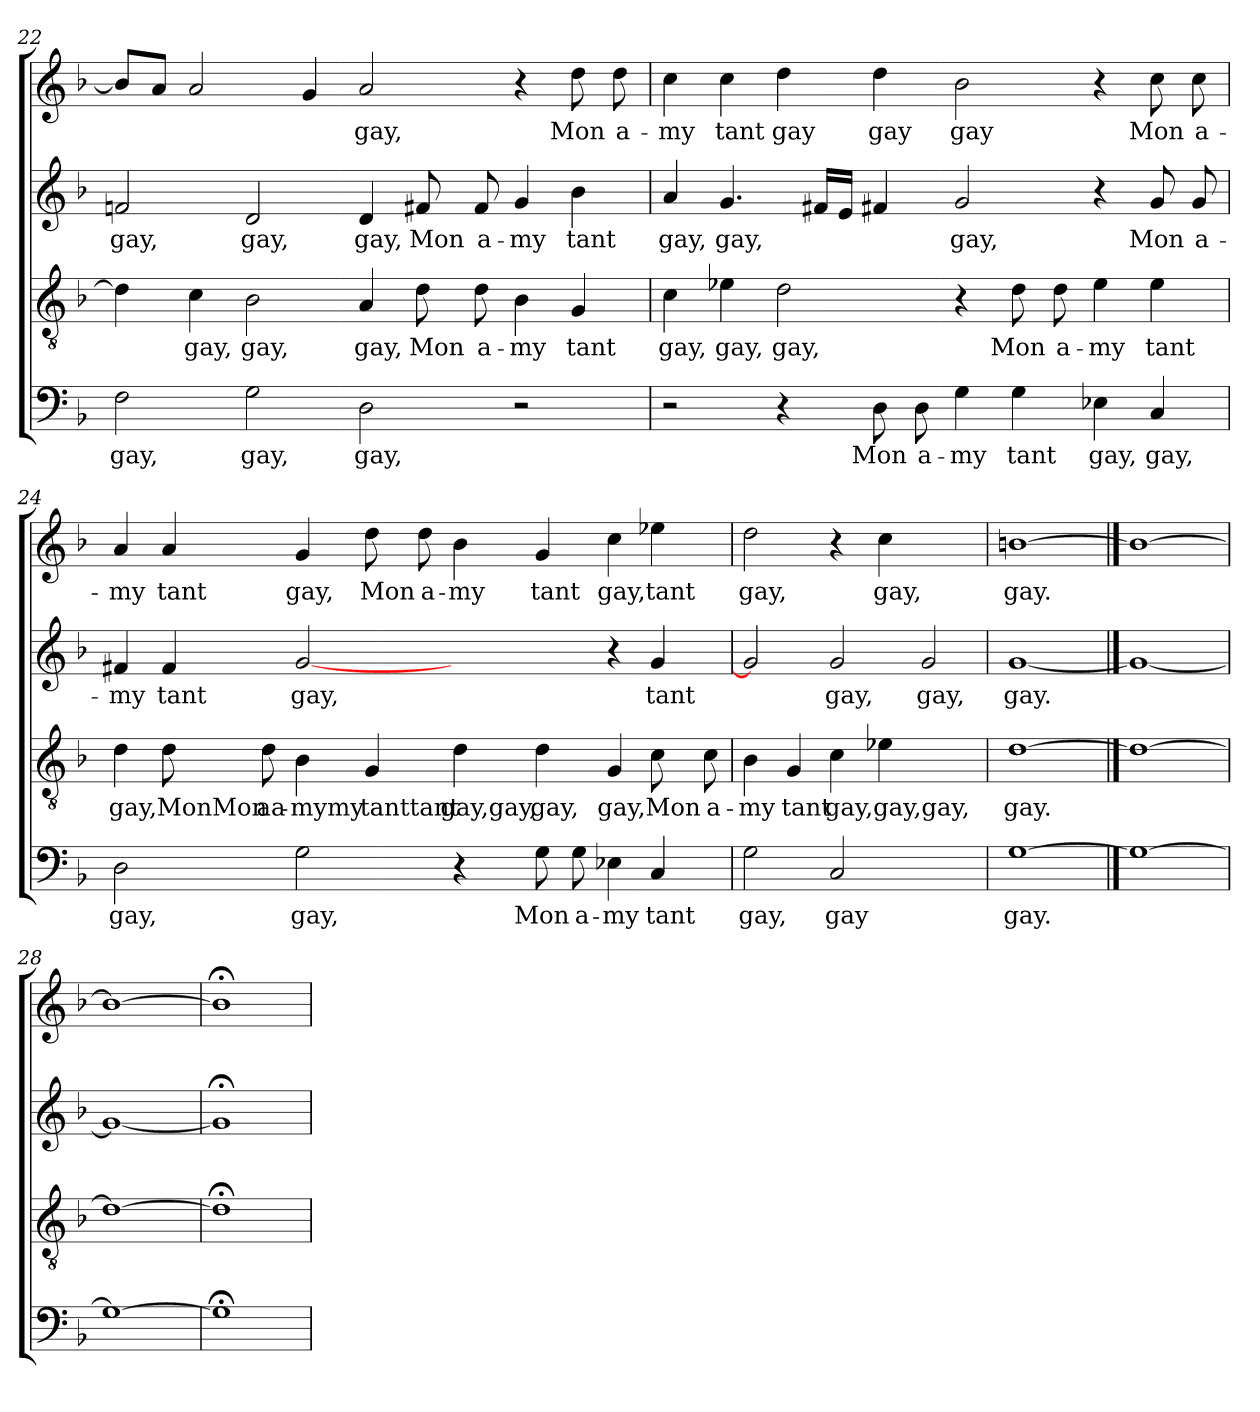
**kern	**text	**kern	**text	**kern	**text	**kern	**text
*part4	*part4	*part3	*part3	*part2	*part2	*part1	*part1
*staff4	*staff4	*staff3	*staff3	*staff2	*staff2	*staff1	*staff1
*clefF4	*	*clefGv2	*	*clefG2	*	*clefG2	*
*k[b-]	*	*k[b-]	*	*k[b-]	*	*k[b-]	*
=22	=22	=22	=22	=22	=22	=22	=22
2F	gay,	4d]	.	2fn	gay,	8b-L]	.
.	.	.	.	.	.	8aJ	.
.	.	4c	gay,	.	.	2a	.
2G	gay,	2B-	gay,	2d	gay,	.	.
.	.	.	.	.	.	4g	.
2D	gay,	4A	gay,	4d	gay,	2a	gay,
.	.	8d	Mon	8f#X	Mon	.	.
.	.	8d	a-	8f#	a-	.	.
2r	.	4B-	-my	4g	-my	4r	.
.	.	4G	tant	4b-	tant	8dd	Mon
.	.	.	.	.	.	8dd	a-
!!LO:LB:g=z
=23	=23	=23	=23	=23	=23	=23	=23
2r	.	4c	gay,	4a	gay,	4cc	-my
.	.	4e-X	gay,	4.g	gay,	4cc	tant
4r	.	2d	gay,	.	.	4dd	gay
.	.	.	.	16f#XLL	.	.	.
.	.	.	.	16eJJ	.	.	.
8D	Mon	.	.	4f#X	.	4dd	gay
8D	a-	.	.	.	.	.	.
4G	-my	4r	.	2g	gay,	2b-	gay
4G	tant	8d	Mon	.	.	.	.
.	.	8d	a-	.	.	.	.
4E-X	gay,	4e-	-my	4r	.	4r	.
4C	gay,	4e-	tant	8g	Mon	8cc	Mon
.	.	.	.	8g	a-	8cc	a-
=24	=24	=24	=24	=24	=24	=24	=24
2D	gay,	4d	gay,	4f#X	-my	4a	-my
.	.	8d	MonMon	4f#	tant	4a	tant
.	.	8d	aa-	.	.	.	.
2G	gay,	4B-	-mymy	[2g	gay,	4g	gay,
.	.	4G	tanttant	.	.	8dd	Mon
.	.	.	.	.	.	8dd	a-
4r	.	4d	gay,gay,	2ryy	.	4b-	-my
8G	Mon	4d	gay,	.	.	4g	tant
8G	a-	.	.	.	.	.	.
4E-X	-my	4G	gay,	4r	.	4cc	gay,
4C	tant	8c	Mon	4g	tant	4ee-X	tant
.	.	8c	a-	.	.	.	.
=25	=25	=25	=25	=25	=25	=25	=25
2G	gay,	4B-	-my	2g]	.	2dd	gay,
.	.	4G	tant	.	.	.	.
2C	gay	4c	gay,	2g	gay,	4r	.
.	.	4e-X	gay,gay,	.	.	4cc	gay,
2ryy	.	2ryy	.	2g	gay,	2ryy	.
=26	=26	=26	=26	=26	=26	=26	=26
[1G	gay.	[1d	gay.	[1g	gay.	[1bn	gay.
==27	==27	==27	==27	==27	==27	==27	==27
1G_	.	1d_	.	1g_	.	1b_	.
=28	=28	=28	=28	=28	=28	=28	=28
1G_	.	1d_	.	1g_	.	1b_	.
=29	=29	=29	=29	=29	=29	=29	=29
1G;<]	.	1d;<]	.	1g;<]	.	1b;<]	.
=	=	=	=	=	=	=	=
*-	*-	*-	*-	*-	*-	*-	*-
